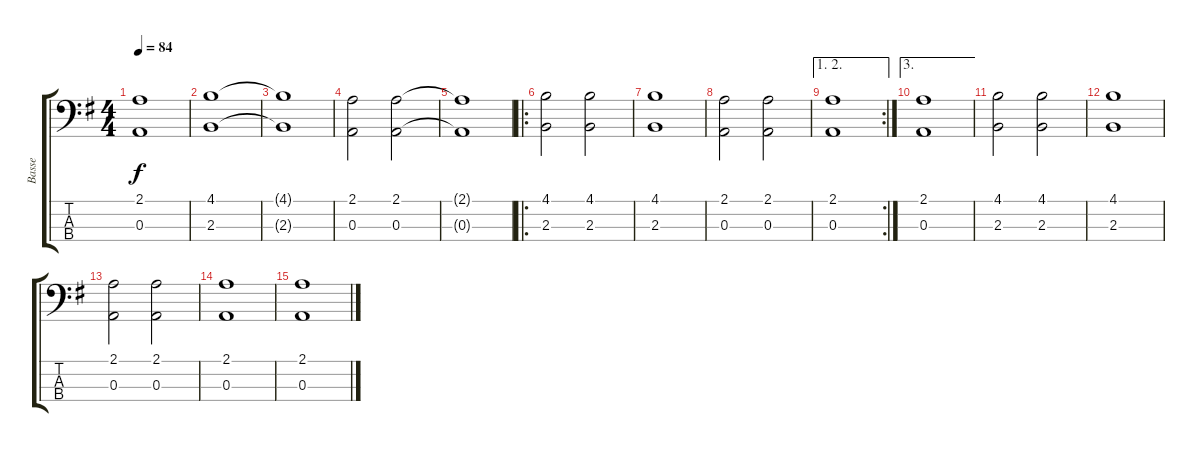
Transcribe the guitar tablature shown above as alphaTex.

\track ("Basse" "Basse") {instrument synthbass2}
\staff {score tabs}
\tuning (G2 D2 A1 E1) {hide}
\ts (4 4)
\tempo 84
\clef f4
\ks g
(2.1{t} 0.3{t}).1{dy f} |
(4.1 2.3).1 |
(4.1{t} 2.3{t}).1 |
(2.1 0.3).2 (2.1 0.3).2 |
(2.1{t} 0.3{t}).1 |
\ro
(4.1 2.3).2 (4.1 2.3).2 |
(4.1 2.3).1 |
(2.1 0.3).2 (2.1 0.3).2 |
\ae (1 2)
\rc 2
(2.1 0.3).1 |
\ae 3
(2.1 0.3).1 |
(4.1 2.3).2 (4.1 2.3).2 |
(4.1 2.3).1 |
(2.1 0.3).2 (2.1 0.3).2 |
(2.1 0.3).1 |
(2.1 0.3).1
